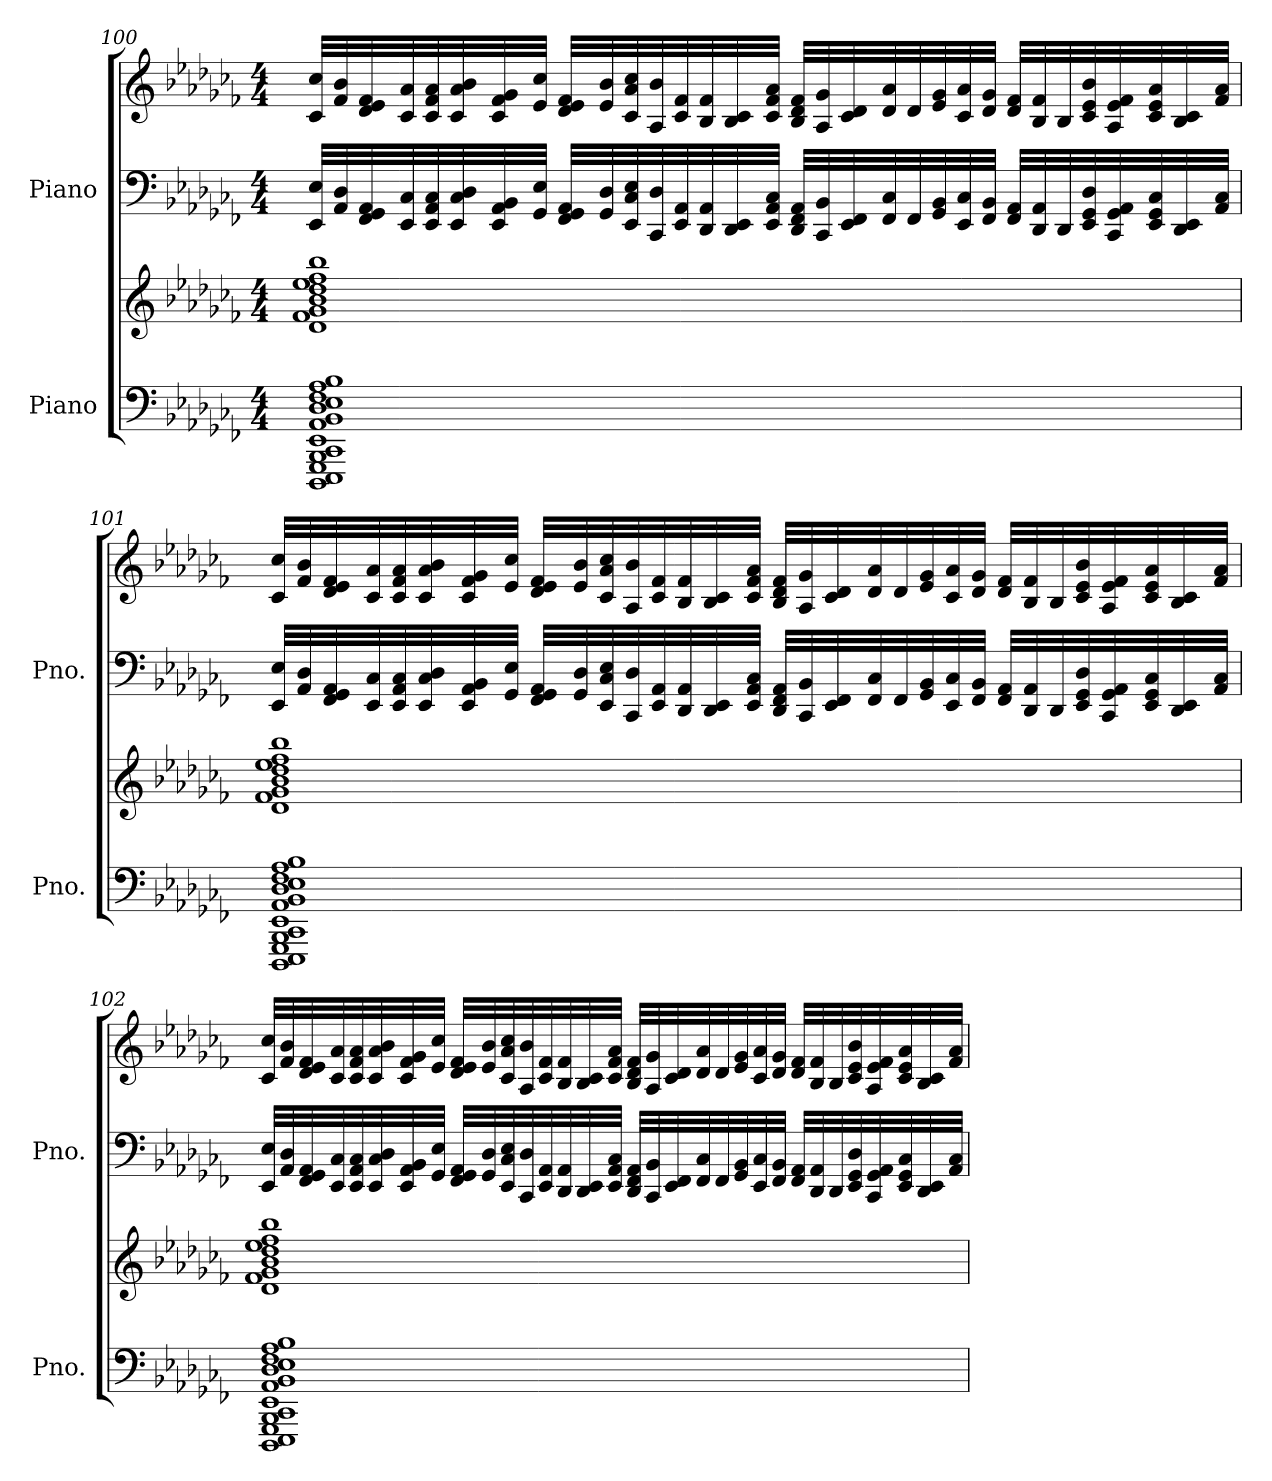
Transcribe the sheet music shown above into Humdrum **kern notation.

**kern	**kern	**kern	**kern
*part2	*part2	*part1	*part1
*staff4	*staff3	*staff2	*staff1
*I"Piano	*	*I"Piano	*
*I'Pno.	*	*I'Pno.	*
!!LO:LB:g=z
*clefF4	*clefG2	*clefF4	*clefG2
*ITrd14c24	*ITrd14c24	*ITrd-21c-36	*ITrd-21c-36
*k[b-e-a-d-g-c-f-]	*k[b-e-a-d-g-c-f-]	*k[b-e-a-d-g-c-f-]	*k[b-e-a-d-g-c-f-]
*M4/4	*M4/4	*M4/4	*M4/4
=100	=100	=100	=100
1DDDDD- 1EEEEE- 1GGGGG- 1BBBBB- 1CCCC- 1EEEE- 1AAAA- 1BBBB- 1DDD- 1EEE- 1FFF- 1AAA- 1BBB-	1DD- 1FF- 1GG- 1BB- 1D- 1E- 1F- 1B-	32ee-/ 32eee-/LLL	32cccc-/ 32ccccc-/LLL
.	.	32aa-/ 32ddd-/	32ffff-/ 32bbbb-/
.	.	32ff-/ 32gg-/ 32aa-/	32dddd-/ 32eeee-/ 32ffff-/
.	.	32ee-/ 32ccc-/	32cccc-/ 32aaaa-/
.	.	32ee-/ 32aa-/ 32ccc-/	32cccc-/ 32ffff-/ 32aaaa-/
.	.	32ee-/ 32ccc-/ 32ddd-/	32cccc-/ 32aaaa-/ 32bbbb-/
.	.	32ee-/ 32aa-/ 32bb-/	32cccc-/ 32ffff-/ 32gggg-/
.	.	32gg-/ 32eee-/JJJ	32eeee-/ 32ccccc-/JJJ
.	.	32ff-/ 32gg-/ 32aa-/LLL	32dddd-/ 32eeee-/ 32ffff-/LLL
.	.	32gg-/ 32ddd-/	32eeee-/ 32bbbb-/
.	.	32ee-/ 32ccc-/ 32eee-/	32cccc-/ 32aaaa-/ 32ccccc-/
.	.	32cc-/ 32ddd-/	32aaa-/ 32bbbb-/
.	.	32ee-/ 32aa-/	32cccc-/ 32ffff-/
.	.	32dd-/ 32aa-/	32bbb-/ 32ffff-/
.	.	32dd-/ 32ee-/	32bbb-/ 32cccc-/
.	.	32ee-/ 32aa-/ 32ccc-/JJJ	32cccc-/ 32ffff-/ 32aaaa-/JJJ
.	.	32dd-/ 32ff-/ 32aa-/LLL	32bbb-/ 32dddd-/ 32ffff-/LLL
.	.	32cc-/ 32bb-/	32aaa-/ 32gggg-/
.	.	32ee-/ 32ff-/	32cccc-/ 32dddd-/
.	.	32ff-/ 32ccc-/	32dddd-/ 32aaaa-/
.	.	32ff-/	32dddd-/
.	.	32gg-/ 32bb-/	32eeee-/ 32gggg-/
.	.	32ee-/ 32ccc-/	32cccc-/ 32aaaa-/
.	.	32ff-/ 32bb-/JJJ	32dddd-/ 32gggg-/JJJ
.	.	32ff-/ 32aa-/LLL	32dddd-/ 32ffff-/LLL
.	.	32dd-/ 32aa-/	32bbb-/ 32ffff-/
.	.	32dd-/	32bbb-/
.	.	32ee-/ 32gg-/ 32ddd-/	32cccc-/ 32eeee-/ 32bbbb-/
.	.	32cc-/ 32gg-/ 32aa-/	32aaa-/ 32eeee-/ 32ffff-/
.	.	32ee-/ 32gg-/ 32ccc-/	32cccc-/ 32eeee-/ 32aaaa-/
.	.	32dd-/ 32ee-/	32bbb-/ 32cccc-/
.	.	32aa-/ 32ccc-/JJJ	32ffff-/ 32aaaa-/JJJ
!!LO:LB:g=z
=101	=101	=101	=101
1DDDDD- 1EEEEE- 1GGGGG- 1BBBBB- 1CCCC- 1EEEE- 1AAAA- 1BBBB- 1DDD- 1EEE- 1FFF- 1AAA- 1BBB-	1DD- 1FF- 1GG- 1BB- 1D- 1E- 1F- 1B-	32ee-/ 32eee-/LLL	32cccc-/ 32ccccc-/LLL
.	.	32aa-/ 32ddd-/	32ffff-/ 32bbbb-/
.	.	32ff-/ 32gg-/ 32aa-/	32dddd-/ 32eeee-/ 32ffff-/
.	.	32ee-/ 32ccc-/	32cccc-/ 32aaaa-/
.	.	32ee-/ 32aa-/ 32ccc-/	32cccc-/ 32ffff-/ 32aaaa-/
.	.	32ee-/ 32ccc-/ 32ddd-/	32cccc-/ 32aaaa-/ 32bbbb-/
.	.	32ee-/ 32aa-/ 32bb-/	32cccc-/ 32ffff-/ 32gggg-/
.	.	32gg-/ 32eee-/JJJ	32eeee-/ 32ccccc-/JJJ
.	.	32ff-/ 32gg-/ 32aa-/LLL	32dddd-/ 32eeee-/ 32ffff-/LLL
.	.	32gg-/ 32ddd-/	32eeee-/ 32bbbb-/
.	.	32ee-/ 32ccc-/ 32eee-/	32cccc-/ 32aaaa-/ 32ccccc-/
.	.	32cc-/ 32ddd-/	32aaa-/ 32bbbb-/
.	.	32ee-/ 32aa-/	32cccc-/ 32ffff-/
.	.	32dd-/ 32aa-/	32bbb-/ 32ffff-/
.	.	32dd-/ 32ee-/	32bbb-/ 32cccc-/
.	.	32ee-/ 32aa-/ 32ccc-/JJJ	32cccc-/ 32ffff-/ 32aaaa-/JJJ
.	.	32dd-/ 32ff-/ 32aa-/LLL	32bbb-/ 32dddd-/ 32ffff-/LLL
.	.	32cc-/ 32bb-/	32aaa-/ 32gggg-/
.	.	32ee-/ 32ff-/	32cccc-/ 32dddd-/
.	.	32ff-/ 32ccc-/	32dddd-/ 32aaaa-/
.	.	32ff-/	32dddd-/
.	.	32gg-/ 32bb-/	32eeee-/ 32gggg-/
.	.	32ee-/ 32ccc-/	32cccc-/ 32aaaa-/
.	.	32ff-/ 32bb-/JJJ	32dddd-/ 32gggg-/JJJ
.	.	32ff-/ 32aa-/LLL	32dddd-/ 32ffff-/LLL
.	.	32dd-/ 32aa-/	32bbb-/ 32ffff-/
.	.	32dd-/	32bbb-/
.	.	32ee-/ 32gg-/ 32ddd-/	32cccc-/ 32eeee-/ 32bbbb-/
.	.	32cc-/ 32gg-/ 32aa-/	32aaa-/ 32eeee-/ 32ffff-/
.	.	32ee-/ 32gg-/ 32ccc-/	32cccc-/ 32eeee-/ 32aaaa-/
.	.	32dd-/ 32ee-/	32bbb-/ 32cccc-/
.	.	32aa-/ 32ccc-/JJJ	32ffff-/ 32aaaa-/JJJ
!!LO:PB:g=z
=102	=102	=102	=102
1DDDDD- 1EEEEE- 1GGGGG- 1BBBBB- 1CCCC- 1EEEE- 1AAAA- 1BBBB- 1DDD- 1EEE- 1FFF- 1AAA- 1BBB-	1DD- 1FF- 1GG- 1BB- 1D- 1E- 1F- 1B-	32ee-/ 32eee-/LLL	32cccc-/ 32ccccc-/LLL
.	.	32aa-/ 32ddd-/	32ffff-/ 32bbbb-/
.	.	32ff-/ 32gg-/ 32aa-/	32dddd-/ 32eeee-/ 32ffff-/
.	.	32ee-/ 32ccc-/	32cccc-/ 32aaaa-/
.	.	32ee-/ 32aa-/ 32ccc-/	32cccc-/ 32ffff-/ 32aaaa-/
.	.	32ee-/ 32ccc-/ 32ddd-/	32cccc-/ 32aaaa-/ 32bbbb-/
.	.	32ee-/ 32aa-/ 32bb-/	32cccc-/ 32ffff-/ 32gggg-/
.	.	32gg-/ 32eee-/JJJ	32eeee-/ 32ccccc-/JJJ
.	.	32ff-/ 32gg-/ 32aa-/LLL	32dddd-/ 32eeee-/ 32ffff-/LLL
.	.	32gg-/ 32ddd-/	32eeee-/ 32bbbb-/
.	.	32ee-/ 32ccc-/ 32eee-/	32cccc-/ 32aaaa-/ 32ccccc-/
.	.	32cc-/ 32ddd-/	32aaa-/ 32bbbb-/
.	.	32ee-/ 32aa-/	32cccc-/ 32ffff-/
.	.	32dd-/ 32aa-/	32bbb-/ 32ffff-/
.	.	32dd-/ 32ee-/	32bbb-/ 32cccc-/
.	.	32ee-/ 32aa-/ 32ccc-/JJJ	32cccc-/ 32ffff-/ 32aaaa-/JJJ
.	.	32dd-/ 32ff-/ 32aa-/LLL	32bbb-/ 32dddd-/ 32ffff-/LLL
.	.	32cc-/ 32bb-/	32aaa-/ 32gggg-/
.	.	32ee-/ 32ff-/	32cccc-/ 32dddd-/
.	.	32ff-/ 32ccc-/	32dddd-/ 32aaaa-/
.	.	32ff-/	32dddd-/
.	.	32gg-/ 32bb-/	32eeee-/ 32gggg-/
.	.	32ee-/ 32ccc-/	32cccc-/ 32aaaa-/
.	.	32ff-/ 32bb-/JJJ	32dddd-/ 32gggg-/JJJ
.	.	32ff-/ 32aa-/LLL	32dddd-/ 32ffff-/LLL
.	.	32dd-/ 32aa-/	32bbb-/ 32ffff-/
.	.	32dd-/	32bbb-/
.	.	32ee-/ 32gg-/ 32ddd-/	32cccc-/ 32eeee-/ 32bbbb-/
.	.	32cc-/ 32gg-/ 32aa-/	32aaa-/ 32eeee-/ 32ffff-/
.	.	32ee-/ 32gg-/ 32ccc-/	32cccc-/ 32eeee-/ 32aaaa-/
.	.	32dd-/ 32ee-/	32bbb-/ 32cccc-/
.	.	32aa-/ 32ccc-/JJJ	32ffff-/ 32aaaa-/JJJ
=	=	=	=
*-	*-	*-	*-
